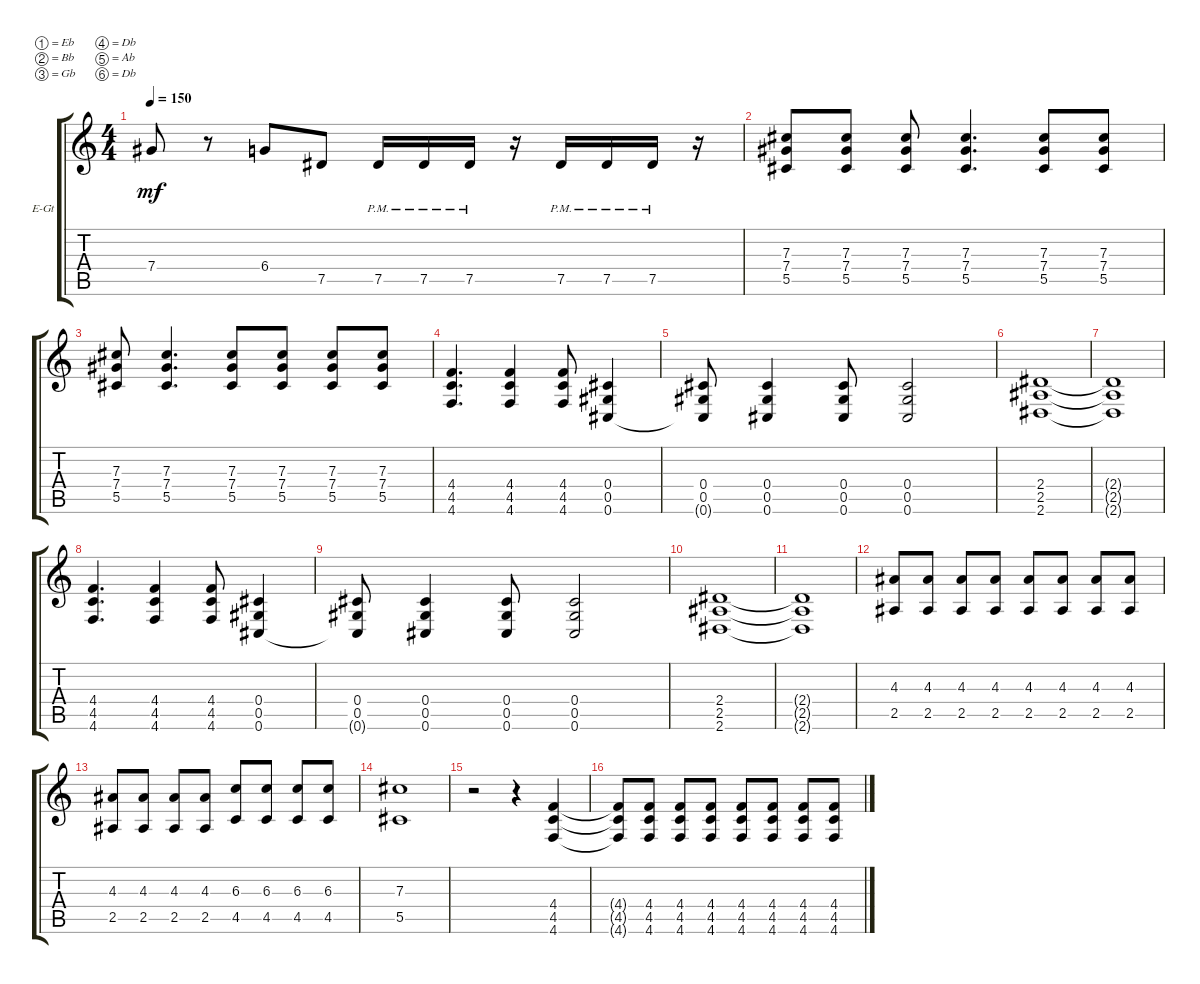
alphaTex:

\defaultSystemsLayout 4
\bracketExtendMode groupsimilarinstruments
\firstSystemTrackNameOrientation horizontal
\otherSystemsTrackNameOrientation horizontal
\track ("Justin Morrow (Rhythm)" "E-Gt") {instrument distortionguitar}
\staff {score tabs}
\tuning (Eb4 Bb3 Gb3 Db3 Ab2 Db2)
\ts (4 4)
\tempo 150
\clef g2
\ks c
7.4.8{dy mf} r.8 6.4.8 7.5.8 7.5{pm}.16 7.5{pm}.16 7.5{pm}.16 r.16 7.5{pm}.16 7.5{pm}.16 7.5{pm}.16 r.16 |
(5.5 7.4 7.3).8 (5.5 7.4 7.3).8 (5.5 7.4 7.3).8 (5.5 7.4 7.3).4{d} (5.5 7.4 7.3).8 (5.5 7.4 7.3).8 |
(5.5 7.4 7.3).8 (5.5 7.4 7.3).4{d} (5.5 7.4 7.3).8 (5.5 7.4 7.3).8 (5.5 7.4 7.3).8 (5.5 7.4 7.3).8 |
(4.5 4.6 4.4).4{d} (4.4 4.5 4.6).4 (4.6 4.5 4.4).8 (0.6 0.5 0.4).4 |
(0.4 0.5 0.6{t}).8 (0.6 0.5 0.4).4 (0.4 0.5 0.6).8 (0.6 0.5 0.4).2 |
(2.6 2.5 2.4).1 |
(2.6{t} 2.5{t} 2.4{t}).1 |
(4.5 4.6 4.4).4{d} (4.4 4.5 4.6).4 (4.6 4.5 4.4).8 (0.6 0.5 0.4).4 |
(0.4 0.5 0.6{t}).8 (0.6 0.5 0.4).4 (0.4 0.5 0.6).8 (0.6 0.5 0.4).2 |
(2.6 2.5 2.4).1 |
(2.6{t} 2.5{t} 2.4{t}).1 |
(2.5 4.3).8 (2.5 4.3).8 (2.5 4.3).8 (2.5 4.3).8 (2.5 4.3).8 (2.5 4.3).8 (2.5 4.3).8 (2.5 4.3).8 |
(2.5 4.3).8 (2.5 4.3).8 (2.5 4.3).8 (2.5 4.3).8 (4.5 6.3).8 (4.5 6.3).8 (4.5 6.3).8 (4.5 6.3).8 |
(5.5 7.3).1 |
r.2 r.4 (4.4 4.5 4.6).4 |
(4.4{t} 4.5{t} 4.6{t}).8 (4.6 4.5 4.4).8 (4.4 4.5 4.6).8 (4.6 4.5 4.4).8 (4.4 4.5 4.6).8 (4.4 4.5 4.6).8 (4.4 4.5 4.6).8 (4.4 4.5 4.6).8
